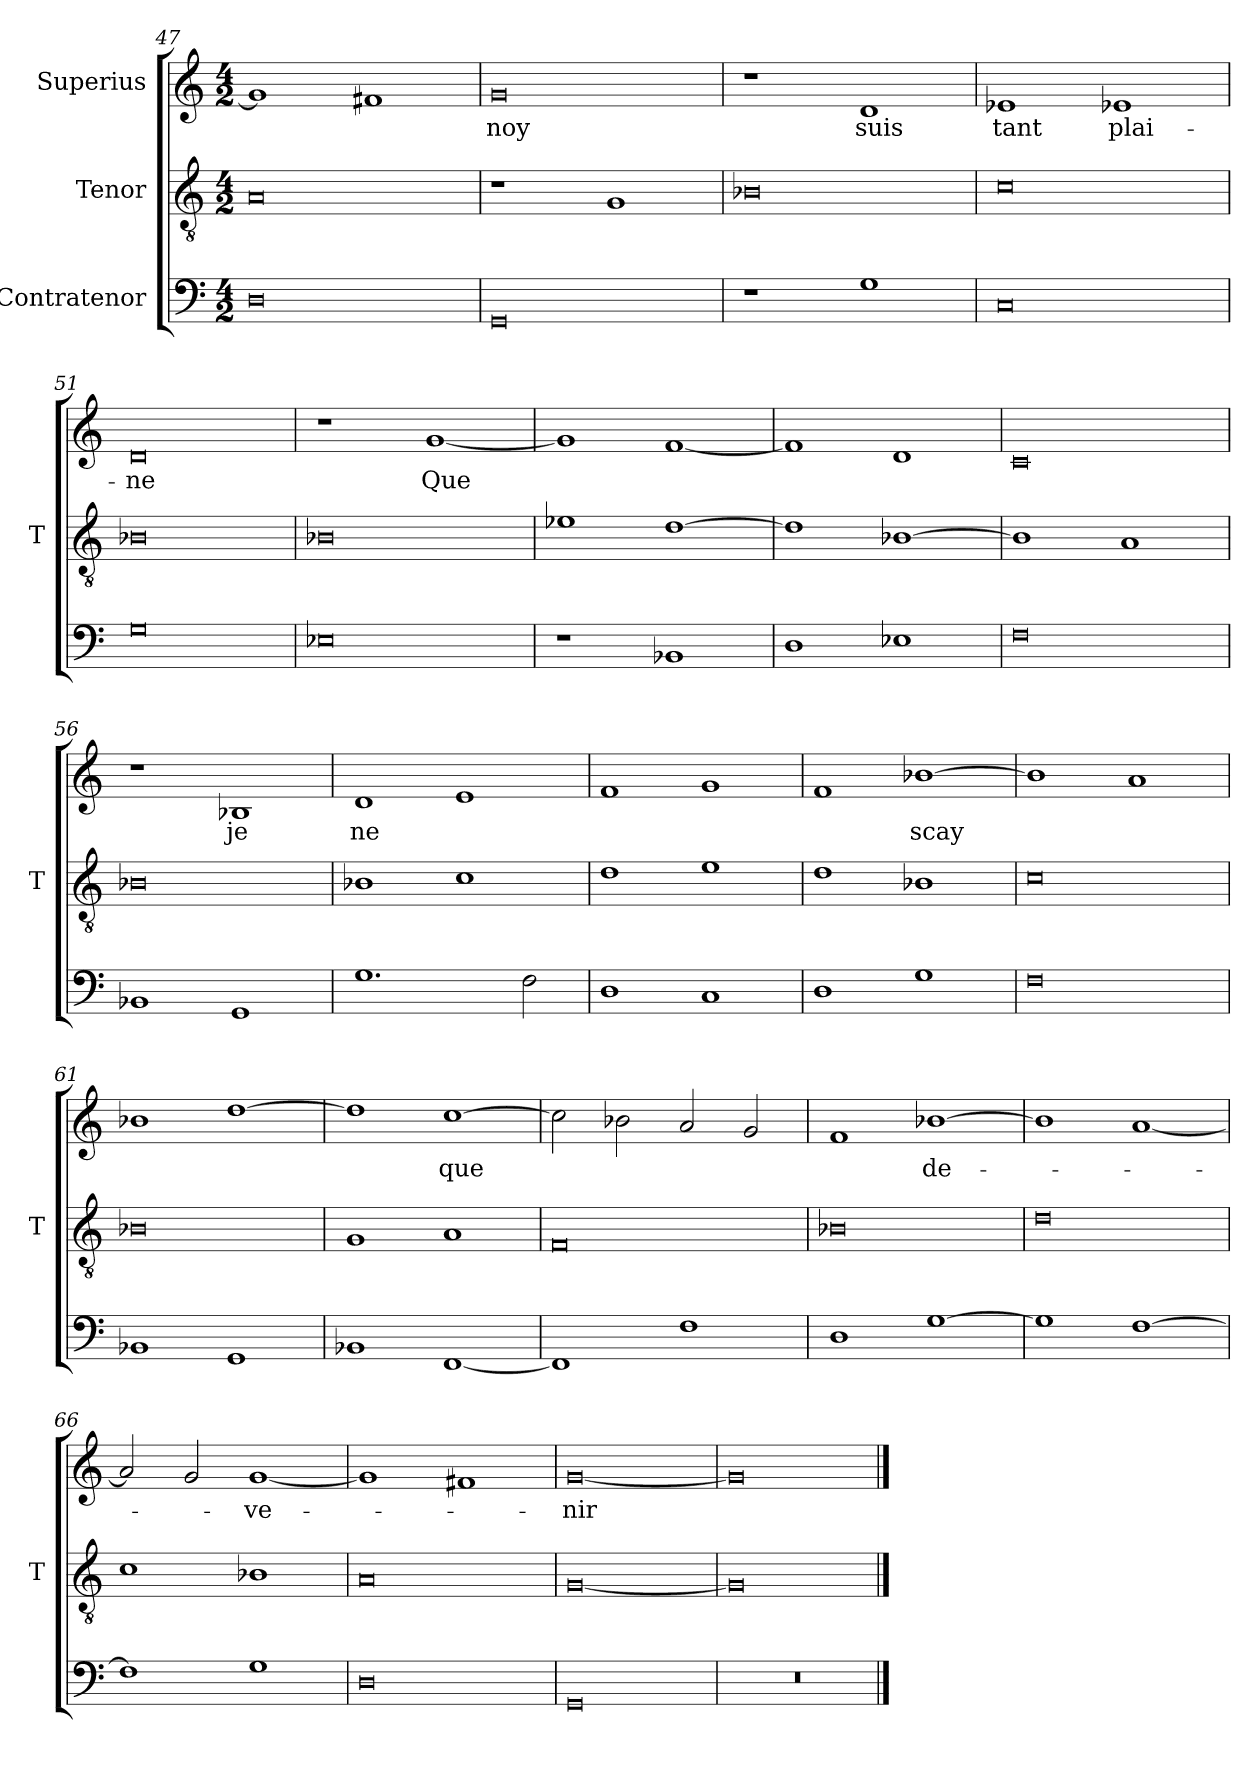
**kern	**kern	**kern	**text
*part3	*part2	*part1	*part1
*staff3	*staff2	*staff1	*staff1
*I"Contratenor	*I"Tenor	*I"Superius	*
*	*I'T	*	*
*clefF4	*clefGv2	*clefG2	*
*M4/2	*M4/2	*M4/2	*
=47	=47	=47	=47
0D	0A	1g]	.
.	.	1f#X	.
=48	=48	=48	=48
0GG	1r	0g	-noy
.	1G	.	.
=49	=49	=49	=49
1r	0B-X	1r	.
1G	.	1d	-suis
=50	=50	=50	=50
0C	0c	1e-X	-tant
.	.	1e-X	plai-
=51	=51	=51	=51
0G	0B-X	0d	-ne
=52	=52	=52	=52
0E-X	0B-X	1r	.
.	.	[1g	-Que
=53	=53	=53	=53
1r	1e-X	1g]	.
1BB-X	[1d	[1f	.
=54	=54	=54	=54
1D	1d]	1f]	.
1E-X	[1B-X	1d	.
=55	=55	=55	=55
0F	1B-]	0c	.
.	1A	.	.
=56	=56	=56	=56
1BB-X	0B-X	1r	.
1GG	.	1B-X	-je
=57	=57	=57	=57
1.G	1B-X	1d	-ne
.	1c	1e	.
2F	.	.	.
=58	=58	=58	=58
1D	1d	1f	.
1C	1e	1g	.
=59	=59	=59	=59
1D	1d	1f	.
1G	1B-X	[1b-X	-scay
=60	=60	=60	=60
0F	0c	1b-]	.
.	.	1a	.
=61	=61	=61	=61
1BB-X	0B-X	1b-X	.
1GG	.	[1dd	.
=62	=62	=62	=62
1BB-X	1G	1dd]	.
[1FF	1A	[1cc	-que
=63	=63	=63	=63
1FF]	0F	2cc]	.
.	.	2b-X	.
1F	.	2a	.
.	.	2g	.
=64	=64	=64	=64
1D	0B-X	1f	.
[1G	.	[1b-X	de-
=65	=65	=65	=65
1G]	0d	1b-]	.
[1F	.	[1a	.
=66	=66	=66	=66
1F]	1c	2a]	.
.	.	2g	.
1G	1B-X	[1g	-ve-
=67	=67	=67	=67
0D	0A	1g]	.
.	.	1f#X	.
=68	=68	=68	=68
0GG	[0G	[0g	-nir
=69	=69	=69	=69
0r	0G]	0g]	.
==	==	==	==
*-	*-	*-	*-
